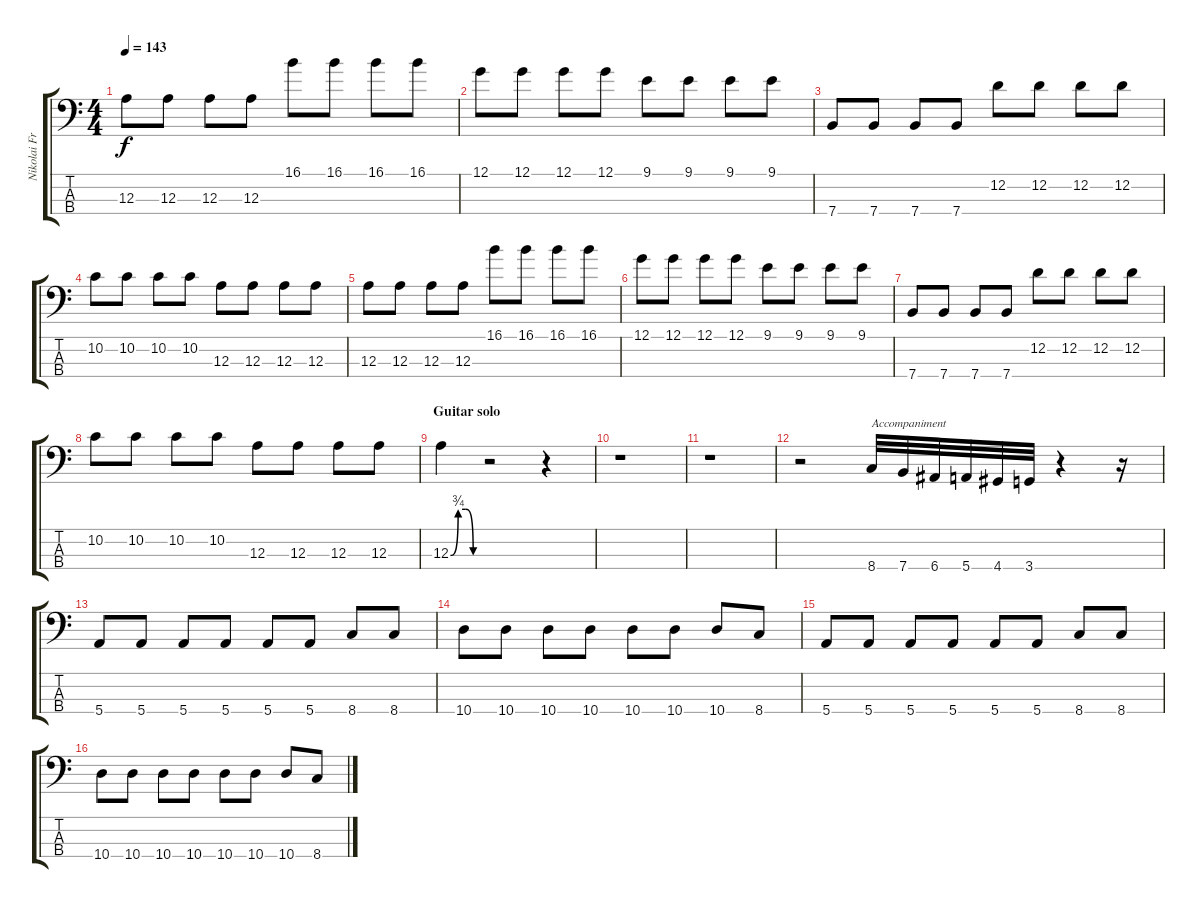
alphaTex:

\track ("Nikolai Fraiture" "Nikolai Fr") {instrument electricbasspick}
\staff {score tabs}
\tuning (G2 D2 A1 E1) {hide}
\ts (4 4)
\tempo 143
\clef f4
\ks c
12.3.8{dy f} 12.3.8 12.3.8 12.3.8 16.1.8 16.1.8 16.1.8 16.1.8 |
12.1.8 12.1.8 12.1.8 12.1.8 9.1.8 9.1.8 9.1.8 9.1.8 |
7.4.8 7.4.8 7.4.8 7.4.8 12.2.8 12.2.8 12.2.8 12.2.8 |
10.2.8 10.2.8 10.2.8 10.2.8 12.3.8 12.3.8 12.3.8 12.3.8 |
12.3.8 12.3.8 12.3.8 12.3.8 16.1.8 16.1.8 16.1.8 16.1.8 |
12.1.8 12.1.8 12.1.8 12.1.8 9.1.8 9.1.8 9.1.8 9.1.8 |
7.4.8 7.4.8 7.4.8 7.4.8 12.2.8 12.2.8 12.2.8 12.2.8 |
10.2.8 10.2.8 10.2.8 10.2.8 12.3.8 12.3.8 12.3.8 12.3.8 |
\section ("" "Guitar solo")
12.3{be (custom 0 0 15 3 30 3 45 0 60 0)}.4 r.2 r.4 |
r.1 |
r.1 |
r.2 8.4.32{txt "Accompaniment"} 7.4.32 6.4.32 5.4.32 4.4.32 3.4.32 r.4 r.16 |
5.4.8 5.4.8 5.4.8 5.4.8 5.4.8 5.4.8 8.4.8 8.4.8 |
10.4.8 10.4.8 10.4.8 10.4.8 10.4.8 10.4.8 10.4.8 8.4.8 |
5.4.8 5.4.8 5.4.8 5.4.8 5.4.8 5.4.8 8.4.8 8.4.8 |
10.4.8 10.4.8 10.4.8 10.4.8 10.4.8 10.4.8 10.4.8 8.4.8
